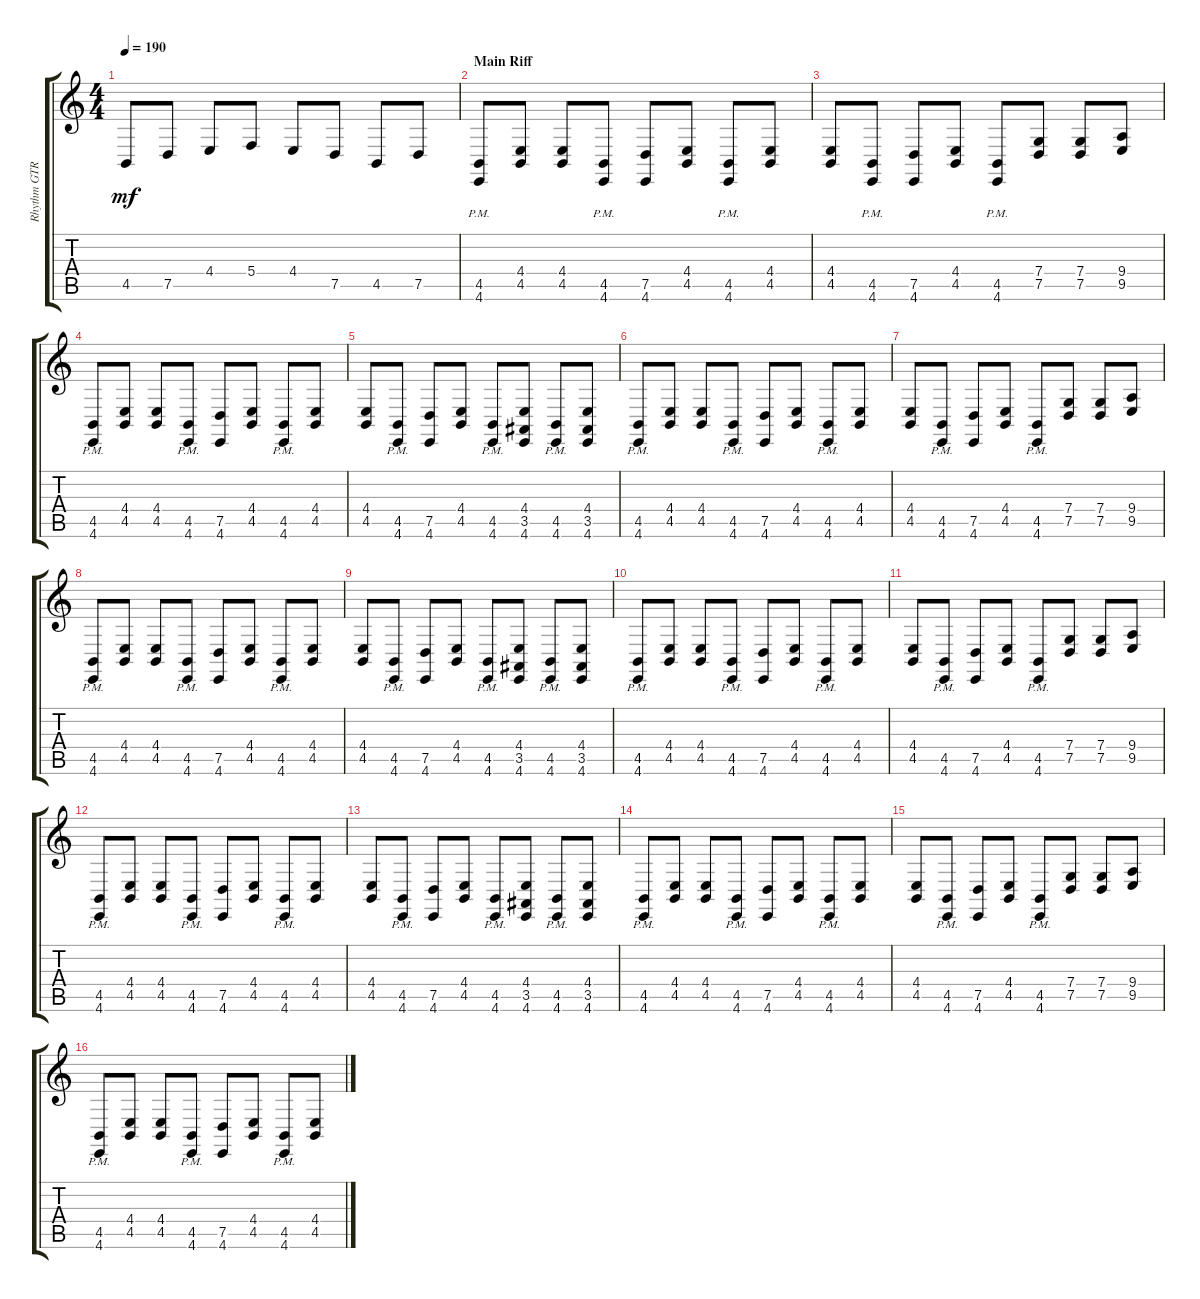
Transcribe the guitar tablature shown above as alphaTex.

\track ("Rhythm GTR 1" "Rhythm GTR") {instrument stringensemble2}
\staff {score tabs}
\tuning (D4 A3 F3 C3 G2 C2) {hide}
\ts (4 4)
\tempo 190
\clef g2
\ks aminor
4.5.8{dy mf} 7.5.8 4.4.8 5.4.8 4.4.8 7.5.8 4.5.8 7.5.8 |
\section ("" "Main Riff")
(4.5{pm} 4.6{pm}).8 (4.4 4.5).8 (4.4 4.5).8 (4.5{pm} 4.6{pm}).8 (7.5 4.6).8 (4.4 4.5).8 (4.5{pm} 4.6{pm}).8 (4.4 4.5).8 |
(4.4 4.5).8 (4.5{pm} 4.6{pm}).8 (7.5 4.6).8 (4.4 4.5).8 (4.5{pm} 4.6{pm}).8 (7.4 7.5).8 (7.4 7.5).8 (9.4 9.5).8 |
(4.5{pm} 4.6{pm}).8 (4.4 4.5).8 (4.4 4.5).8 (4.5{pm} 4.6{pm}).8 (7.5 4.6).8 (4.4 4.5).8 (4.5{pm} 4.6{pm}).8 (4.4 4.5).8 |
(4.4 4.5).8 (4.5{pm} 4.6{pm}).8 (7.5 4.6).8 (4.4 4.5).8 (4.5{pm} 4.6{pm}).8 (4.4 3.5 4.6).8 (4.5{pm} 4.6{pm}).8 (4.4 3.5 4.6).8 |
(4.5{pm} 4.6{pm}).8 (4.4 4.5).8 (4.4 4.5).8 (4.5{pm} 4.6{pm}).8 (7.5 4.6).8 (4.4 4.5).8 (4.5{pm} 4.6{pm}).8 (4.4 4.5).8 |
(4.4 4.5).8 (4.5{pm} 4.6{pm}).8 (7.5 4.6).8 (4.4 4.5).8 (4.5{pm} 4.6{pm}).8 (7.4 7.5).8 (7.4 7.5).8 (9.4 9.5).8 |
(4.5{pm} 4.6{pm}).8 (4.4 4.5).8 (4.4 4.5).8 (4.5{pm} 4.6{pm}).8 (7.5 4.6).8 (4.4 4.5).8 (4.5{pm} 4.6{pm}).8 (4.4 4.5).8 |
(4.4 4.5).8 (4.5{pm} 4.6{pm}).8 (7.5 4.6).8 (4.4 4.5).8 (4.5{pm} 4.6{pm}).8 (4.4 3.5 4.6).8 (4.5{pm} 4.6{pm}).8 (4.4 3.5 4.6).8 |
(4.5{pm} 4.6{pm}).8 (4.4 4.5).8 (4.4 4.5).8 (4.5{pm} 4.6{pm}).8 (7.5 4.6).8 (4.4 4.5).8 (4.5{pm} 4.6{pm}).8 (4.4 4.5).8 |
(4.4 4.5).8 (4.5{pm} 4.6{pm}).8 (7.5 4.6).8 (4.4 4.5).8 (4.5{pm} 4.6{pm}).8 (7.4 7.5).8 (7.4 7.5).8 (9.4 9.5).8 |
(4.5{pm} 4.6{pm}).8 (4.4 4.5).8 (4.4 4.5).8 (4.5{pm} 4.6{pm}).8 (7.5 4.6).8 (4.4 4.5).8 (4.5{pm} 4.6{pm}).8 (4.4 4.5).8 |
(4.4 4.5).8 (4.5{pm} 4.6{pm}).8 (7.5 4.6).8 (4.4 4.5).8 (4.5{pm} 4.6{pm}).8 (4.4 3.5 4.6).8 (4.5{pm} 4.6{pm}).8 (4.4 3.5 4.6).8 |
(4.5{pm} 4.6{pm}).8 (4.4 4.5).8 (4.4 4.5).8 (4.5{pm} 4.6{pm}).8 (7.5 4.6).8 (4.4 4.5).8 (4.5{pm} 4.6{pm}).8 (4.4 4.5).8 |
(4.4 4.5).8 (4.5{pm} 4.6{pm}).8 (7.5 4.6).8 (4.4 4.5).8 (4.5{pm} 4.6{pm}).8 (7.4 7.5).8 (7.4 7.5).8 (9.4 9.5).8 |
(4.5{pm} 4.6{pm}).8 (4.4 4.5).8 (4.4 4.5).8 (4.5{pm} 4.6{pm}).8 (7.5 4.6).8 (4.4 4.5).8 (4.5{pm} 4.6{pm}).8 (4.4 4.5).8
